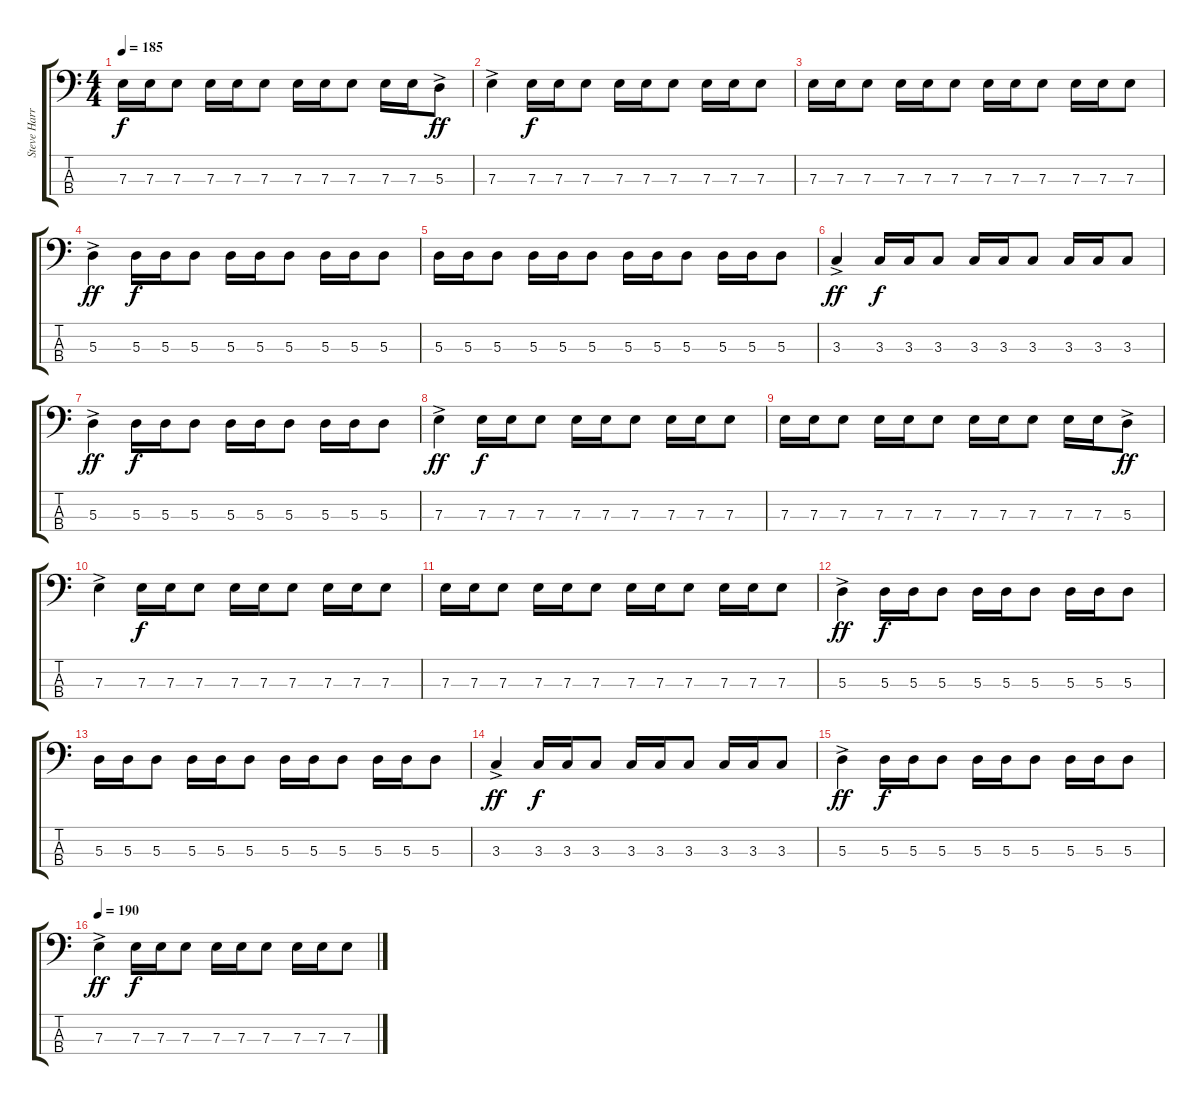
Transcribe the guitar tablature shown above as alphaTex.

\track ("Steve Harris" "Steve Harr") {instrument electricbassfinger}
\staff {score tabs}
\tuning (G2 D2 A1 E1) {hide}
\ts (4 4)
\tempo 185
\clef f4
\ks c
7.3.16{dy f} 7.3.16 7.3.8 7.3.16 7.3.16 7.3.8 7.3.16 7.3.16 7.3.8 7.3.16 7.3.16 5.3{ac}.8{dy ff} |
7.3{ac}.4 7.3.16{dy f} 7.3.16 7.3.8 7.3.16 7.3.16 7.3.8 7.3.16 7.3.16 7.3.8 |
7.3.16 7.3.16 7.3.8 7.3.16 7.3.16 7.3.8 7.3.16 7.3.16 7.3.8 7.3.16 7.3.16 7.3.8 |
5.3{ac}.4{dy ff} 5.3.16{dy f} 5.3.16 5.3.8 5.3.16 5.3.16 5.3.8 5.3.16 5.3.16 5.3.8 |
5.3.16 5.3.16 5.3.8 5.3.16 5.3.16 5.3.8 5.3.16 5.3.16 5.3.8 5.3.16 5.3.16 5.3.8 |
3.3{ac}.4{dy ff} 3.3.16{dy f} 3.3.16 3.3.8 3.3.16 3.3.16 3.3.8 3.3.16 3.3.16 3.3.8 |
5.3{ac}.4{dy ff} 5.3.16{dy f} 5.3.16 5.3.8 5.3.16 5.3.16 5.3.8 5.3.16 5.3.16 5.3.8 |
7.3{ac}.4{dy ff} 7.3.16{dy f} 7.3.16 7.3.8 7.3.16 7.3.16 7.3.8 7.3.16 7.3.16 7.3.8 |
7.3.16 7.3.16 7.3.8 7.3.16 7.3.16 7.3.8 7.3.16 7.3.16 7.3.8 7.3.16 7.3.16 5.3{ac}.8{dy ff} |
7.3{ac}.4 7.3.16{dy f} 7.3.16 7.3.8 7.3.16 7.3.16 7.3.8 7.3.16 7.3.16 7.3.8 |
7.3.16 7.3.16 7.3.8 7.3.16 7.3.16 7.3.8 7.3.16 7.3.16 7.3.8 7.3.16 7.3.16 7.3.8 |
5.3{ac}.4{dy ff} 5.3.16{dy f} 5.3.16 5.3.8 5.3.16 5.3.16 5.3.8 5.3.16 5.3.16 5.3.8 |
5.3.16 5.3.16 5.3.8 5.3.16 5.3.16 5.3.8 5.3.16 5.3.16 5.3.8 5.3.16 5.3.16 5.3.8 |
3.3{ac}.4{dy ff} 3.3.16{dy f} 3.3.16 3.3.8 3.3.16 3.3.16 3.3.8 3.3.16 3.3.16 3.3.8 |
5.3{ac}.4{dy ff} 5.3.16{dy f} 5.3.16 5.3.8 5.3.16 5.3.16 5.3.8 5.3.16 5.3.16 5.3.8 |
\tempo 190
7.3{ac}.4{dy ff} 7.3.16{dy f} 7.3.16 7.3.8 7.3.16 7.3.16 7.3.8 7.3.16 7.3.16 7.3.8
